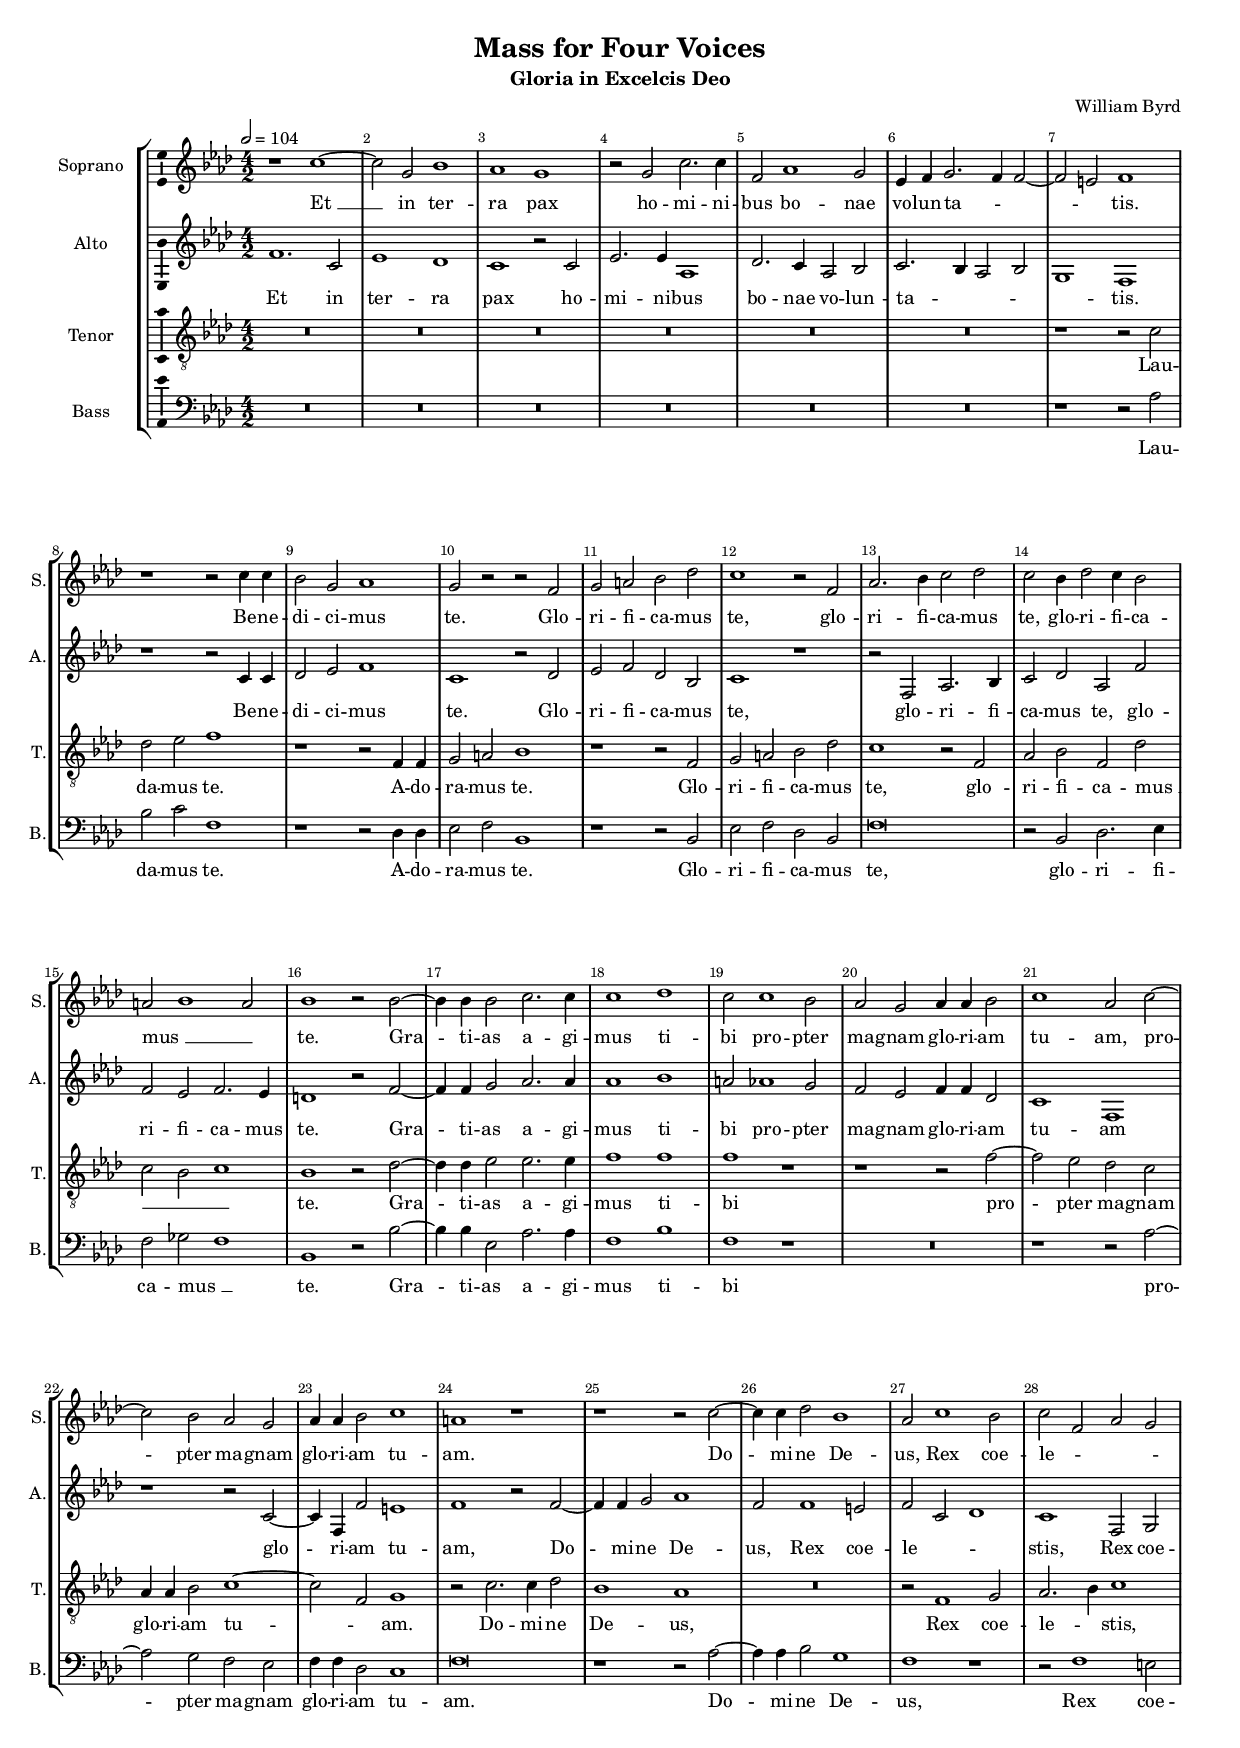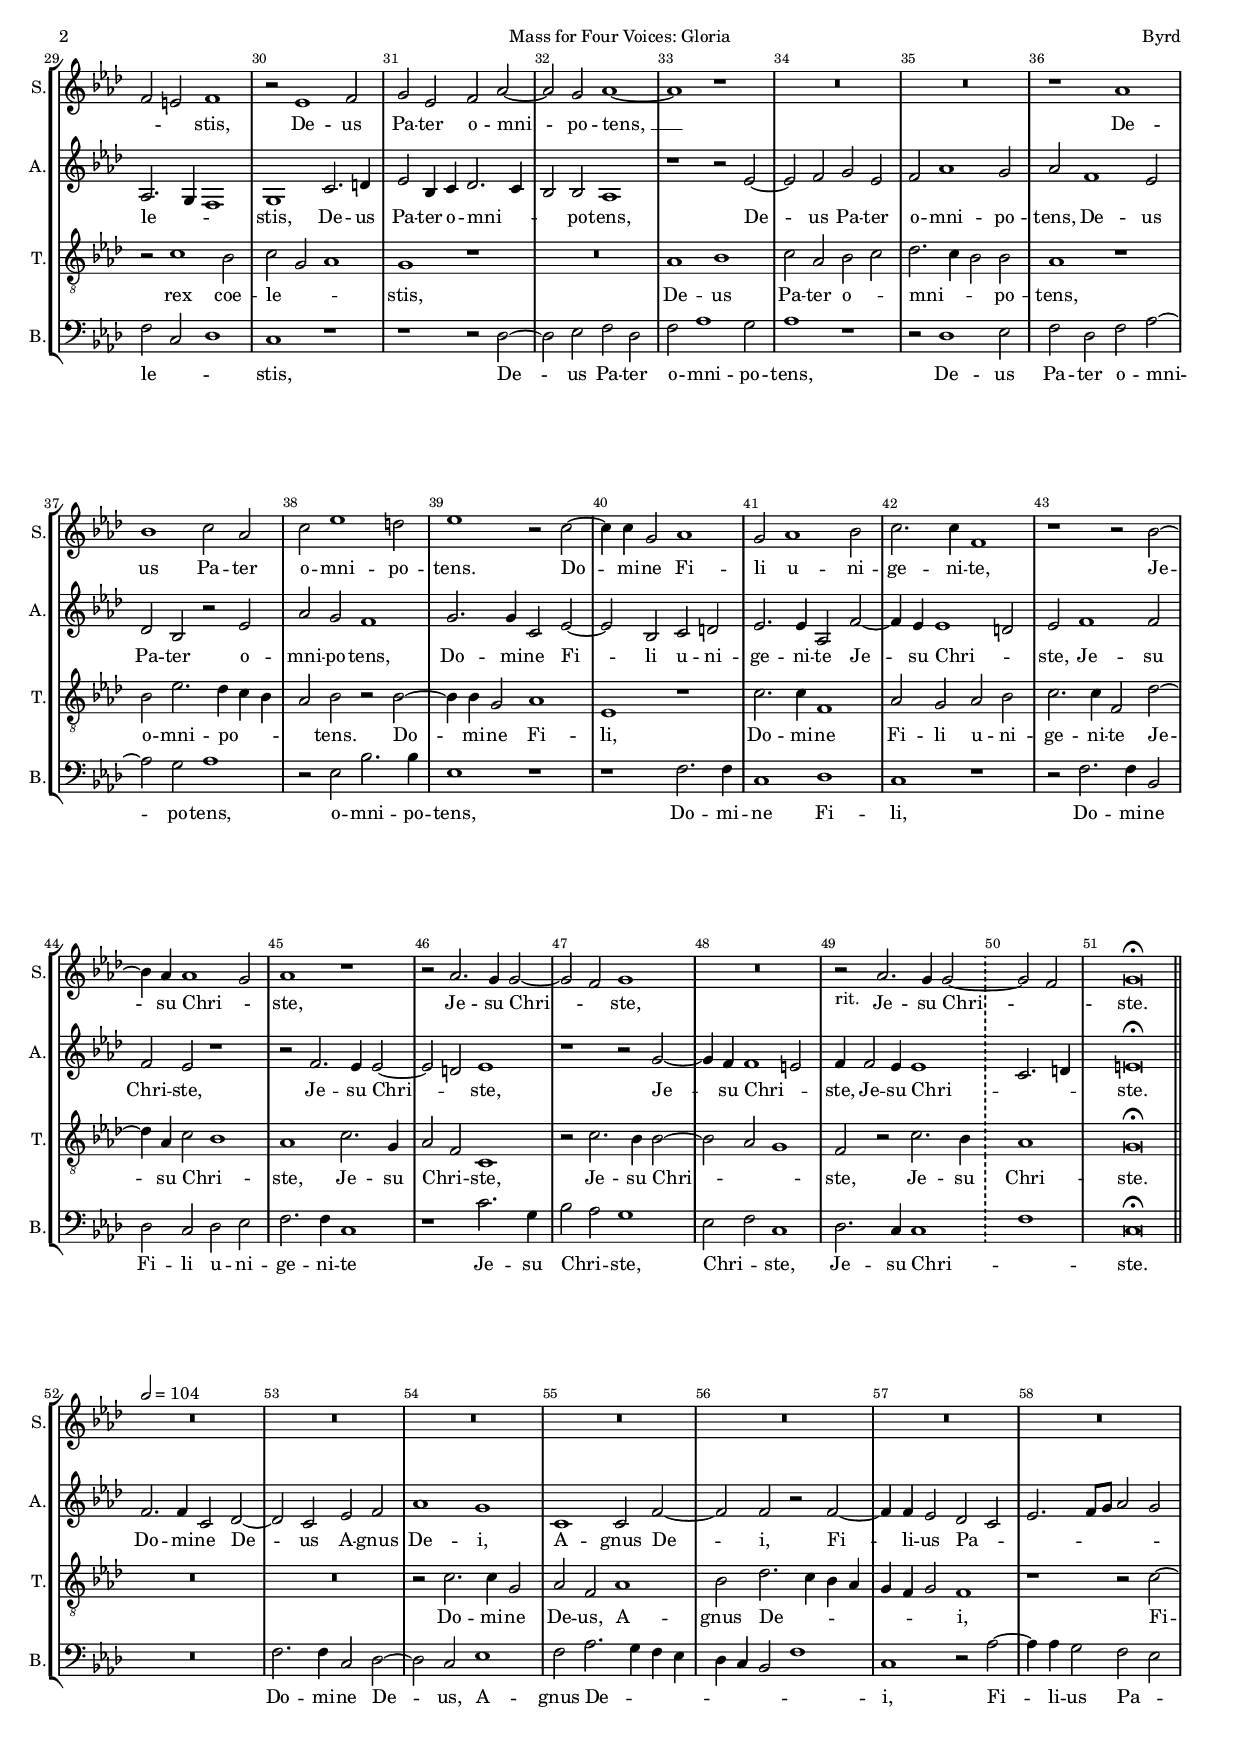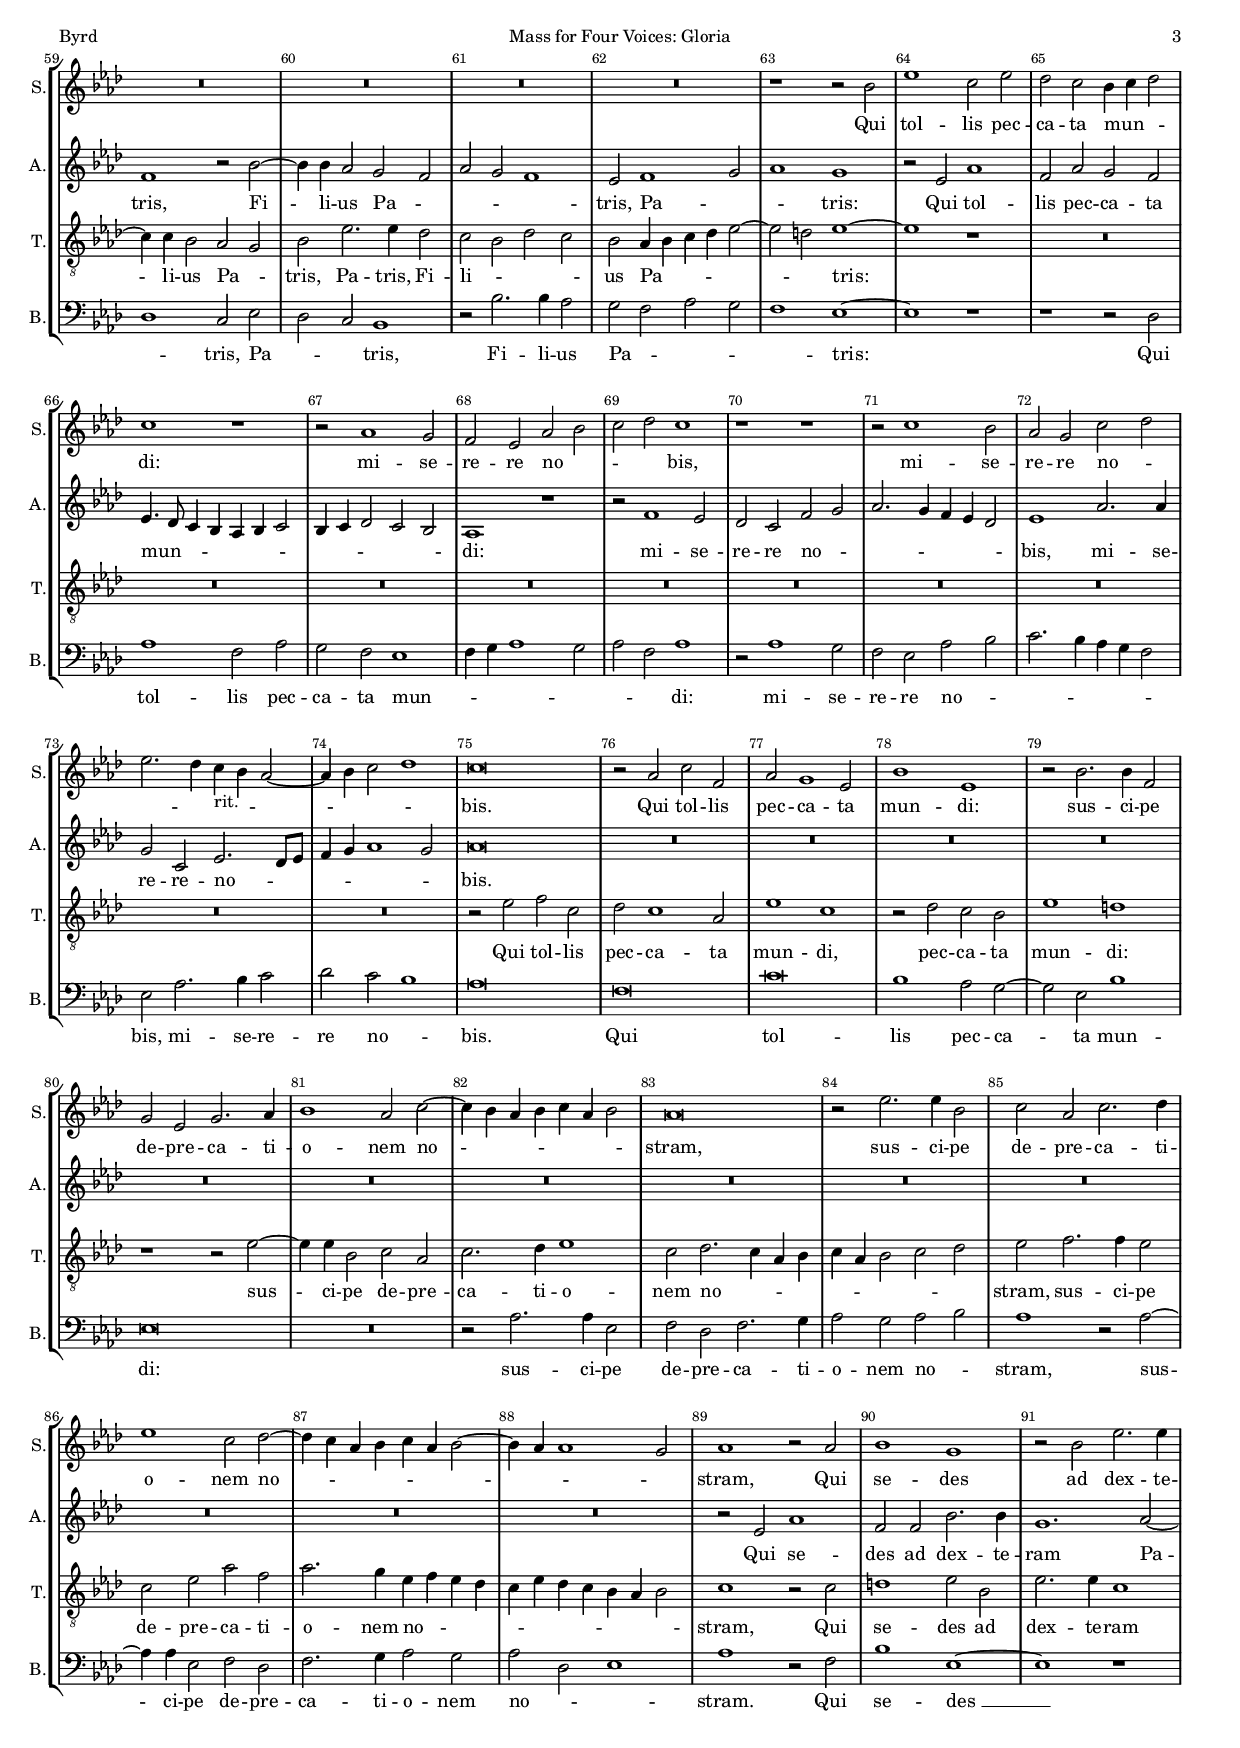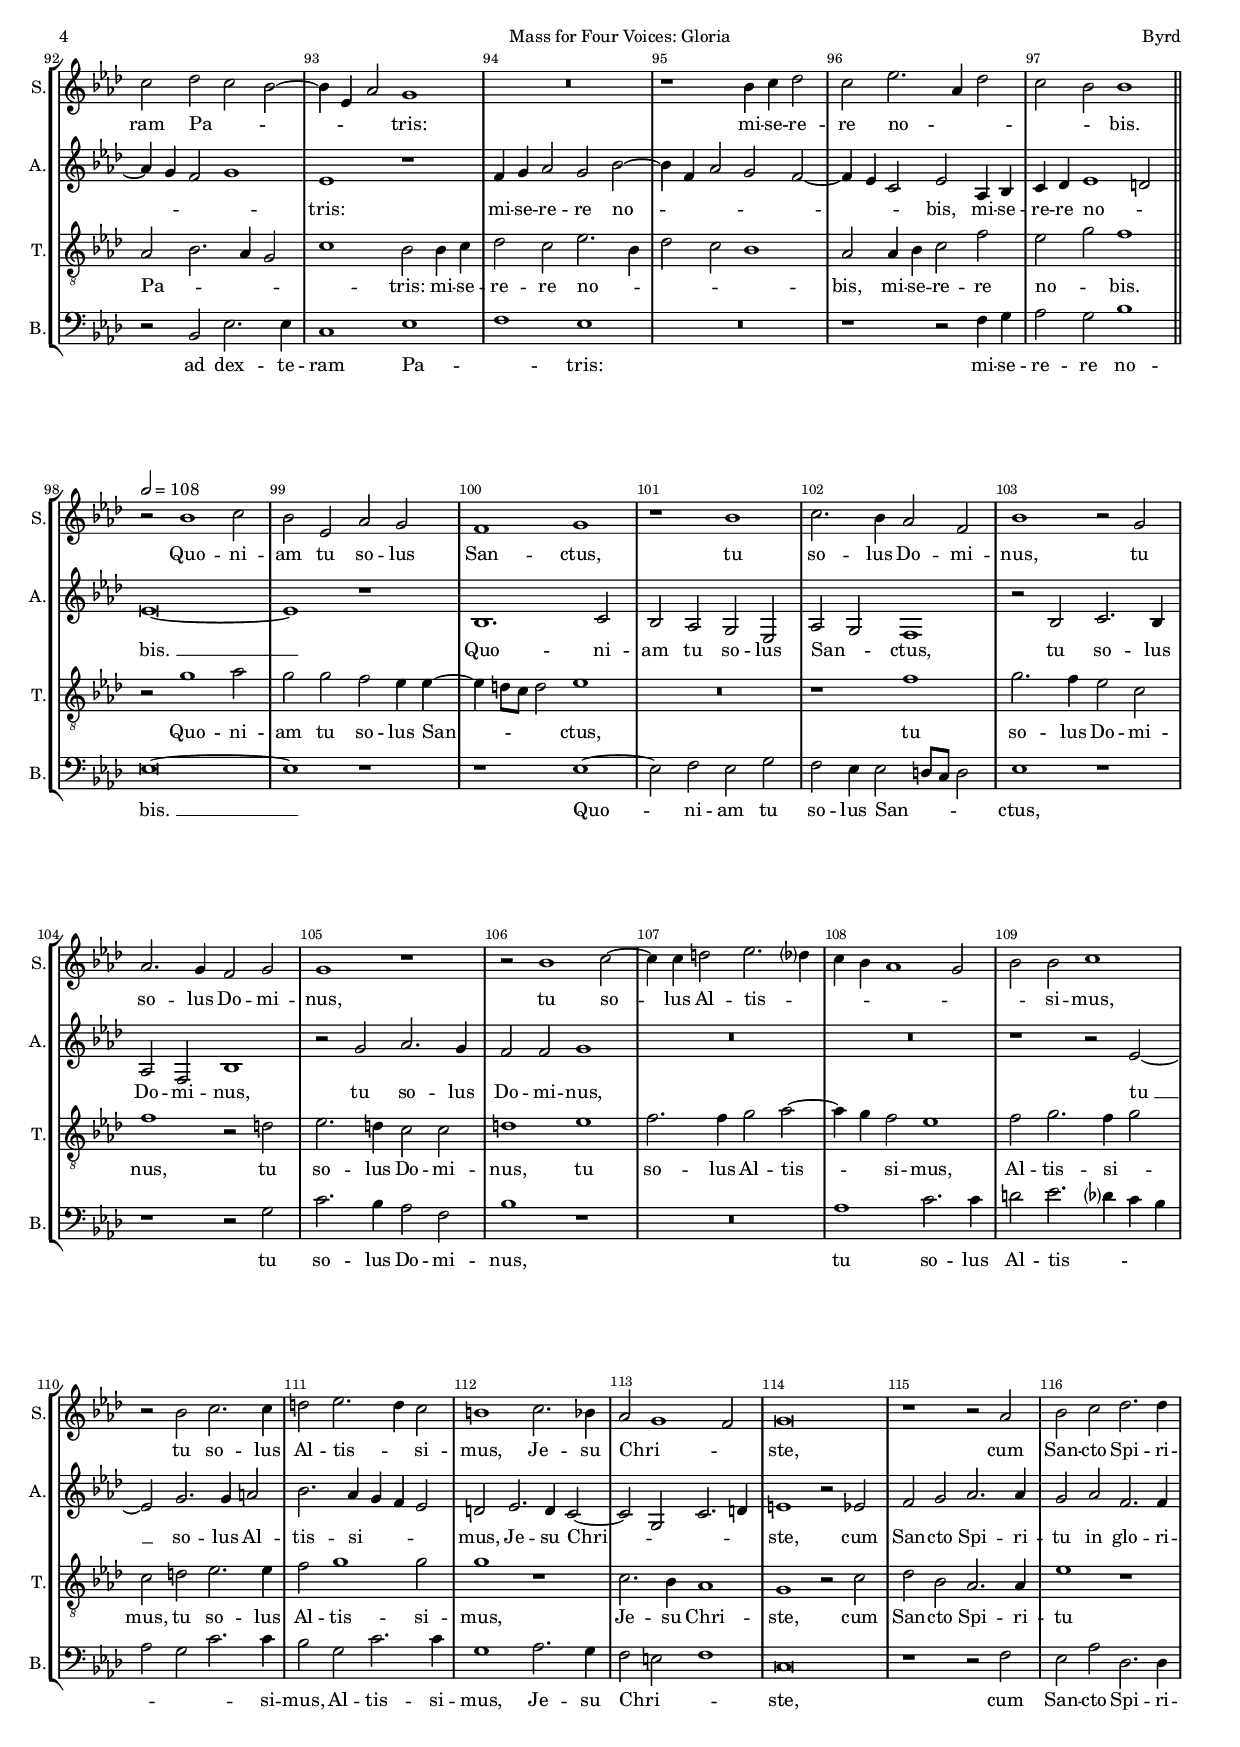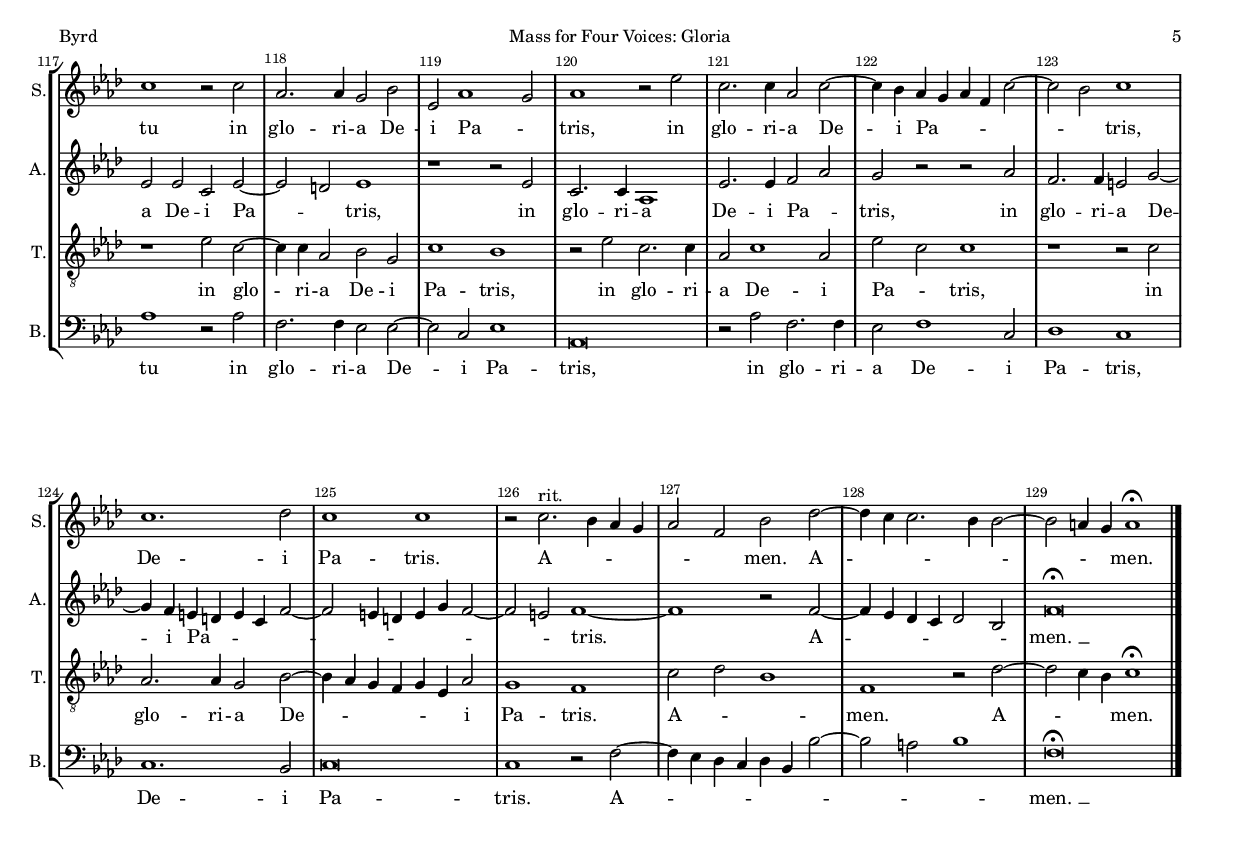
\version "2.18.2"
\language "english"
\include "articulate.ly"

#(set-global-staff-size 15)
\header {
  title = "Mass for Four Voices"
  composer = "William Byrd"
}

\layout {
  \context {
    \Score
    skipBars = ##t
    autoBeaming = ##f
  }
}

GloriaSopranoNotes =  \relative b' {
  \clef "treble" \key g \major \numericTimeSignature\time 4/2
  \tempo 2=104 r1  
  b1 ~ | % 38
  b2 fs2 a1 | % 39
  g1 fs1 | \barNumberCheck #4
  r2 fs2 b2. b4 | % 41
  e,2 g1 fs2 | % 42
  d4 e4 fs2. e4 e2 ~ | % 43
  e2 ds2 e1 | % 44
  r1 r2 b'4 b4 | % 45
  a2 fs2 g1 | % 46
  fs2 r2 r2 e2 | % 47
  fs2 gs2 a2 c2 | % 48
  b1 r2 e,2 | % 49
  g2. a4 b2 c2 | \barNumberCheck #14
  b2 a4 c2 b4 a2 | % 51
  gs2 \melisma a1 gs2 \melismaEnd | % 52
  a1 r2 a2 ~ | % 53
  a4 a4 a2 b2. b4 | % 54
  b1 c1 | % 55
  b2 b1 a2 | % 56
  g2 fs2 g4 g4 a2 | % 57
  b1 g2 b2 ~ | % 58
  b2 a2 g2 fs2 | % 59
  g4 g4 a2 b1 | \barNumberCheck #24
  gs1 r1 | % 61
  r1 r2 b2 ~ | % 62
  b4 b4 c2 a1 | % 63
  g2 b1 a2 | % 64
  b2 e,2 g2 fs2 | % 65
  e2 ds2 e1 | % 66
  r2 d1 e2 | % 67
  fs2 d2 e2 g2 ~ | % 68
  g2 fs2 g1 ~ | % 69
  g1 r1 | \barNumberCheck #34
  R1*4 | % 72
  r1 g1 | % 73
  a1 b2 g2 | % 74
  b2 d1 cs2 | % 75
  d1 r2 b2 ~ | % 76
  b4 b4 fs2 g1 | % 77
  fs2 g1 a2 | % 78
  b2. b4 e,1 | % 79
  r1 r2 a2 ~ | \barNumberCheck #44
  a4 g4 g1 \melisma fs2 \melismaEnd | % 81
  g1 r1 | % 82
  r2 g2. fs4 fs2 ~ | % 83
  fs2 \melisma e2 \melismaEnd fs1 | % 84
  R1*2 |
  r2 -"rit." g2. fs4 fs2 ~ \bar "!"
  \once \omit Staff.TimeSignature \time 2/2 fs2 e2 |
  \once \omit Staff.TimeSignature \time 4/2  fs\breve ^\fermata \bar "||" \break
  R1*12 | % 93
  R1*10 |
  r1 r2 a2 |
  d1 b2 d2 | \barNumberCheck #65
  c2 b2 a4 \melisma b4 c2 \melismaEnd |
  b1 r1 |
  r2 g1 fs2 |
  e2 d2 g2 \melisma a2 |
  b2 c2 \melismaEnd b1 | \barNumberCheck #70
  r1 r1 |
  r2 b1 a2 |
  g2 fs2 b2 c2 |
  d2. c4 b4 -"rit." a4 g2 ~ |
  g4 a4 b2 c1 |
  b\breve | \barNumberCheck #76
  r2 g2 b2 e,2 | % 111
  g2 fs1 d2 | % 112
  a'1 d,1 | % 113
  r2 a'2. a4 e2 | % 114
  fs2 d2 fs2. g4 | % 115
  a1 g2 b2 ~ | % 116
  b4 a4 g4 a4 b4 g4 a2 | % 117
  g\breve | % 118
  r2 d'2. d4 a2 | % 119
  b2 g2 b2. c4 | \barNumberCheck #86
  d1 b2 c2 ~ | % 121
  c4 b4 g4 a4 b4 g4 a2 ~ | % 122
  a4 g4 g1 fs2 |
  g1 r2 g2 | % 124
  a1 fs1 | % 125
  r2 a2 d2. d4 | % 126
  b2 c2 b2 a2 ~ | % 127
  a4 d,4 g2 fs1 | % 128
  R1*2 | % 129
  r1 a4 b4 c2 | \barNumberCheck #96
  b2 d2. g,4 c2 | % 131
  b2 a2 a1 \bar "||"
  \tempo 2=108 | % 132
  r2 a1 b2 | % 133
  a2 d,2 g2 fs2 | % 134
  e1 fs1 | % 135
  r1 a1 | % 136
  b2. a4 g2 e2 | % 137
  a1 r2 fs2 | % 138
  g2. fs4 e2 fs2 | % 139
  fs1 r1 | \barNumberCheck #106
  r2 a1 b2 ~ | % 141
  b4 b4 cs2 d2. c ?4 | % 142
  b4 a4 g1 fs2 | % 143
  a2 a2 b1 | % 144
  r2 a2 b2. b4 | % 145
  cs2 d2. \melisma cs4 \melismaEnd b2 | % 146
  as1 b2. a4 | % 147
  g2 \melisma fs1 e2 \melismaEnd | % 148
  fs\breve | % 149
  r1 r2 g2 | \barNumberCheck #116
  a2 b2 c2. c4 | % 151
  b1 r2 b2 | % 152
  g2. g4 fs2 a2 | % 153
  d,2 g1 \melisma fs2 \melismaEnd | % 154
  g1 r2 d'2 | % 155
  b2. b4 g2 b2 ~ | % 156
  b4 a4 g4 fs4 g4 e4 b'2 ~ | % 157
  b2 a2 b1 | % 158
  b1. c2 |
  b1 b1 |
  r2 b2. ^"rit." a4 g4 fs4 | \barNumberCheck #127
  g2 e2 a2 c2 ~ | % 161
  c4 b4 b2. a4 a2 ~ | % 162
  a2 gs4 fs4 gs1 \fermata \bar "|." \pageBreak
}

GloriaSopranoLyrics  =  \lyricmode {
  "Et " __ in ter -- ra pax ho -- mi -- ni
  -- bus bo -- nae vo -- lun -- ta -- _ _ _ "tis." Be
  -- ne -- di -- ci -- mus "te." Glo -- ri -- fi -- ca -- mus "te,"
  glo -- ri -- fi -- ca -- mus "te," glo -- ri -- fi -- ca -- "mus "
  __ "te." Gra -- ti -- as a -- gi -- mus ti -- bi pro -- pter ma --
  gnam glo -- ri -- am tu -- "am," pro -- pter ma -- gnam glo -- ri --
  am tu -- "am." Do -- mi -- ne De -- "us," Rex coe -- le -- _
  _ _ _ _ "stis," De -- us Pa -- ter o -- mni --
  po -- "tens, " __ De -- us Pa -- ter o -- mni -- po -- "tens." Do --
  mi -- ne Fi -- li u -- ni -- ge -- ni -- "te," Je -- su Chri --
  "ste," Je -- su Chri -- "ste," Je -- su Chri -- _ "ste." Qui tol --
  lis pec -- ca -- ta mun -- "di:" mi -- se -- re -- re no -- "bis,"
  mi -- se -- re -- re no -- _ _ _ _ _ _
  _ _ _ "bis." Qui tol -- lis pec -- ca -- ta mun --
  "di:" sus -- ci -- pe de -- pre -- ca -- ti -- o -- nem no -- _
  _ _ _ _ _ "stram," sus -- ci -- pe de --
  pre -- ca -- ti -- o -- nem no -- _ _ _ _ _
  _ _ _ _ "stram," Qui se -- des ad dex -- te --
  ram Pa -- _ _ _ _ "tris:" mi -- se -- re -- re
  no -- _ _ _ _ "bis." Quo -- ni -- am tu so --
  lus San -- "ctus," tu so -- lus Do -- mi -- "nus," tu so -- lus Do
  -- mi -- "nus," tu so -- lus Al -- tis -- _ _ _
  _ _ _ si -- "mus," tu so -- lus Al -- tis -- si --
  "mus," Je -- su Chri -- "ste," cum San -- cto Spi -- ri -- tu in glo
  -- ri -- a De -- i Pa -- "tris," in glo -- ri -- a De -- i Pa --
  _ _ _ _ _ "tris," De -- i Pa -- "tris." A
  -- _ _ _ _ _ "men." A -- _ _
  _ _ _ _ "men." 
}

GloriaAltoNotes =  \relative e' {
  \clef "treble" \key g \major \numericTimeSignature\time 4/2
  e1. b2 | % 38
  d1 c1 | % 39
  b1 r2 b2 | \barNumberCheck #4
  d2. d4 g,1 | % 41
  c2. b4 g2 a2 | % 42
  b2. a4 g2 a2 | % 43
  fs1 e1 | % 44
  r1 r2 b'4 b4 | % 45
  c2 d2 e1 | % 46
  b1 r2 c2 | % 47
  d2 e2 c2 a2 | % 48
  b1 r1 | % 49
  r2 e,2 g2. a4 | \barNumberCheck #14
  b2 c2 g2 e'2 | % 51
  e2 d2 e2. d4 | % 52
  cs1 r2 e2 ~ | % 53
  e4 e4 fs2 g2. g4 | % 54
  g1 a1 | % 55
  gs2 g1 fs2 | % 56
  e2 d2 e4 e4 c2 | % 57
  b1 e,1 | % 58
  r1 r2 b'2 ~ | % 59
  b4 e,4 e'2 ds1 | \barNumberCheck #24
  e1 r2 e2 ~ | % 61
  e4 e4 fs2 g1 | % 62
  e2 e1 ds2 | % 63
  e2 \melisma b2 c1 \melismaEnd | % 64
  b1 e,2 fs2 | % 65
  g2. \melisma fs4 e1 \melismaEnd | % 66
  fs1 b2. cs4 | % 67
  d2 a4 b4 c2. \melisma b4 | % 68
  a2 \melismaEnd a2 g1 | % 69
  r1 r2 d'2 ~ | \barNumberCheck #34
  d2 e2 fs2 d2 | % 71
  e2 g1 fs2 | % 72
  g2 e1 d2 | % 73
  c2 a2 r2 d2 | % 74
  g2 fs2 e1 | % 75
  fs2. fs4 b,2 d2 ~ | % 76
  d2 a2 b2 cs2 | % 77
  d2. d4 g,2 e'2 ~ | % 78
  e4 d4 d1 \melisma cs2 \melismaEnd | % 79
  d2 e1 e2 | \barNumberCheck #44
  e2 d2 r1 | % 81
  r2 e2. d4 d2 ~ | % 82
  d2 \melisma cs2 \melismaEnd d1 | % 83
  r1 r2 fs2 ~ | % 84
  fs4 e4 e1 \melisma ds2 \melismaEnd |
  e4 e2 d4 d1 \bar "!"
  \once \hide Staff.TimeSignature \time 2/2 b2. cs4 |
  \once \hide Staff.TimeSignature \time 4/2  ds\breve ^\fermata \bar "||"
  \tempo 2=104 e2. e4 b2 c2 ~ | % 88
  c2 b2 d2 e2 | % 89
  g1 fs1 | \barNumberCheck #55
  b,1 b2 e2 ~ | % 91
  e2 e2 r2 e2 ~ | % 92
  e4 e4 d2 c2 b2 | % 93
  d2. e8 [ fs8 ] g2 fs2 | % 94
  e1 r2 a2 ~ | % 95
  a4 a4 g2 fs2 e2 | % 96
  g2 fs2 e1 |
  d2 e1 \melisma fs2 | g1 \melismaEnd fs1 |
  r2 d2 g1 | % 99
  e2 g2 fs2 e2 | \barNumberCheck #66
  d4. c8 b4 a4 g4 a4 b2 | % 101
  a4 b4 c2 b2 a2 | % 102
  g1 r1 | % 103
  r2 e'1 d2 | % 104
  c2 b2 e2 fs2 | % 105
  g2. fs4 e4 d4 c2 | % 106
  d1 g2. g4 | % 107
  fs2 b,2 d2. c8 [ d8 ] |
  e4 fs4 g1 fs2 |
  g\breve | \barNumberCheck #76
  R1*4 | % 112
  R1*12 | % 118
  R1*10|
  r2 d2 g1 | % 124
  e2 e2 a2. a4 | % 125
  fs1. g2 ~ | % 126
  g4 fs4 e2 fs1 | % 127
  d1 r1 | % 128
  e4 fs4 g2 fs2 a2 ~ | % 129
  a4 e4 g2 fs2 e2 ~ | \barNumberCheck #96
  e4 d4 b2 d2 g,4 a4 | % 131
  b4 c4 d1 \melisma cs2 \melismaEnd \bar "||"
  d\breve ~ | % 133
  d1 r1 | % 134
  a1. b2 | % 135
  a2 g2 fs2 d2 | % 136
  g2 \melisma fs2 \melismaEnd e1 | % 137
  r2 a2 b2. a4 | % 138
  g2 e2 a1 | % 139
  r2 fs'2 g2. fs4 | \barNumberCheck #106
  e2 e2 fs1 | % 141
  R1*4 | % 143
  r1 r2 d2 ~ | % 144
  d2 fs2. fs4 gs2 | % 145
  a2. g4 \melisma fs4 e4 d2 \melismaEnd | % 146
  cs2 d2. cs4 b2 ~ | % 147
  b2 fs2 b2. cs4 | % 148
  ds1 r2 d2 | % 149
  e2 fs2 g2. g4 | \barNumberCheck #116
  fs2 g2 e2. e4 | % 151
  d2 d2 b2 d2 ~ | % 152
  d2 \melisma cs2 \melismaEnd d1 | % 153
  r1 r2 d2 | % 154
  b2. b4 g1 | % 155
  d'2. d4 e2 \melisma g2 \melismaEnd | % 156
  fs2 r2 r2 g2 | % 157
  e2. e4 ds2 fs2 ~ | % 158
  fs4 e4 ds4 cs4 ds4 b4 e2 ~ |
  e2 ds4 cs4 ds4 fs4 e2 ~ |
  e2 ds2 e1 ~ |
  e1 r2 e2 ~ | % 161
  e4 d4 c4 b4 c2 a2 | % 162
  e'\breve \fermata \bar "|."
}

GloriaAltoLyrics  =  \lyricmode {
  Et in ter -- ra pax
  ho -- mi -- ni -- bus bo -- nae vo -- lun -- ta -- _ _
  _ _ "tis." Be -- ne -- di -- ci -- mus "te." Glo -- ri --
  fi -- ca -- mus "te," glo -- ri -- fi -- ca -- mus "te," glo -- ri
  -- fi -- ca -- mus "te." Gra -- ti -- as a -- gi -- mus ti -- bi pro
  -- pter ma -- gnam glo -- ri -- am tu -- am glo -- ri -- am tu --
  "am," Do -- mi -- ne De -- "us," Rex coe -- le -- "stis," Rex coe --
  le -- "stis," De -- us Pa -- ter o -- mni -- po -- "tens," De -- us
  Pa -- ter o -- mni -- po -- "tens," De -- us Pa -- ter o -- mni --
  po -- "tens," Do -- mi -- ne Fi -- li u -- ni -- ge -- ni -- te Je
  -- su Chri -- "ste," Je -- su Chri -- "ste," Je -- su Chri -- "ste,"
  Je -- su Chri -- "ste," Je -- su Chri -- _ _ "ste." Do --
  mi -- ne De -- us A -- gnus De -- "i," A -- gnus De -- "i," Fi -- li
  -- us Pa -- _ _ _ _ _ "tris," Fi -- li --
  us Pa -- _ _ _ _ "tris," Pa -- "tris:" Qui tol
  -- lis pec -- ca -- ta mun -- _ _ _ _ _
  _ _ _ _ _ _ "di:" mi -- se -- re -- re
  no -- _ _ _ _ _ _ "bis," mi -- se --
  re -- re -- no -- _ _ _ _ _ "bis." Qui se
  -- des ad dex -- te -- ram Pa -- _ _ _ "tris:" mi --
  se -- re -- re no -- _ _ _ _ _ _
  "bis," mi -- se -- re -- re no -- "bis. " __ Quo -- ni -- am tu so
  -- lus San -- "ctus," tu so -- lus Do -- mi -- "nus," tu so -- lus
  Do -- mi -- "nus," "tu " __ so -- lus Al -- tis -- si -- "mus," Je
  -- su Chri -- _ _ _ "ste," cum San -- cto Spi -- ri
  -- tu in glo -- ri -- a De -- i Pa -- "tris," in glo -- ri -- a De
  -- i Pa -- "tris," in glo -- ri -- a De -- i Pa -- _ _
  _ _ _ _ _ _ _ _ "tris." A --
  _ _ _ _ _ "men. " __ 
}
GloriaTenorNotes =  \relative b {
  \transposition c \clef "treble_8" \key g \major
  \numericTimeSignature\time 4/2 
  R1*12 | % 43
  r1 r2 b2 | % 44
  c2 d2 e1 | % 45
  r1 r2 e,4 e4 | % 46
  fs2 gs2 a1 | % 47
  r1 r2 e2 | % 48
  fs2 gs2 a2 c2 | % 49
  b1 r2 e,2 | \barNumberCheck #14
  g2 a2 e2 c'2 \melisma | % 51
  b2 a2 b1 \melismaEnd | % 52
  a1 r2 c2 ~ | % 53
  c4 c4 d2 d2. d4 | % 54
  e1 e1 | % 55
  e1 r1 | % 56
  r1 r2 e2 ~ | % 57
  e2 d2 c2 b2 | % 58
  g4 g4 a2 b1 ~ | % 59
  b2 \melisma e,2 \melismaEnd fs1 | \barNumberCheck #24
  r2 b2. b4 c2 | % 61
  a1 g1 | % 62
  R1*2 | % 63
  r2 e1 fs2 | % 64
  g2. \melisma a4 \melismaEnd b1 | % 65
  r2 b1 a2 | % 66
  b2 \melisma fs2 g1 \melismaEnd | % 67
  fs1 r1 | % 68
  R1*2 | % 69
  g1 a1 | \barNumberCheck #34
  b2 g2 a2 \melisma b2 \melismaEnd | % 71
  c2. \melisma b4 a2 \melismaEnd a2 | % 72
  g1 r1 | % 73
  a2 d2. c4 \melisma b4 a4 | % 74
  g2 \melismaEnd a2 r2 a2 ~ | % 75
  a4 a4 fs2 g1 | % 76
  d1 r1 | % 77
  b'2. b4 e,1 | % 78
  g2 fs2 g2 a2 | % 79
  b2. b4 e,2 c'2 ~ | \barNumberCheck #44
  c4 g4 b2 \melisma a1 \melismaEnd | % 81
  g1 b2. fs4 | % 82
  g2 \melisma e2 \melismaEnd b1 | % 83
  r2 b'2. a4 a2 ~ | % 84
  a2 \melisma g2 fs1 \melismaEnd |
  e2 r2 b'2. a4 \bar "!" 
  \once \hide Staff.TimeSignature \time 2/2 g1 |
  \once \hide Staff.TimeSignature \time 4/2  fs\breve ^\fermata  \bar "||"
  R1*4 | % 89
  r2 b2. b4 fs2 | \barNumberCheck #55
  g2 e2 g1 | % 91
  a2 c2. b4 a4 g4 | % 92
  fs4 e4 fs2 e1 | % 93
  r1 r2 b'2 ~ | % 94
  b4 b4 a2 g2 \melisma fs2 \melismaEnd | % 95
  a2 d2. d4 c2 | % 96
  b2 a2 c2 b2 |
  a2 g4 a4 b4 c4 d2 ~ d2 cs2 d1 ~ | d1 r1 | % 99
  R1*4 | % 101
  R1*12 | % 107
  R1*2 |
  R1*2 |
  r2 d2 e2 b2 | \barNumberCheck #76
  c2 b1 g2 | % 111
  d'1 b1 | % 112
  r2 c2 b2 a2 | % 113
  d1 cs1 | % 114
  r1 r2 d2 ~ | % 115
  d4 d4 a2 b2 g2 | % 116
  b2. c4 d1 | % 117
  b2 c2. b4 g4 a4 | % 118
  b4 g4 a2 b2 c2 | % 119
  d2 e2. e4 d2 | \barNumberCheck #86
  b2 d2 g2 e2 | % 121
  g2. fs4 d4 e4 d4 c4 | % 122
  b4 d4 c4 b4 a4 g4 a2 |
  b1 r2 b2 | % 124
  cs1 d2 a2 | % 125
  d2. d4 b1 | % 126
  g2 a2. g4 fs2 | % 127
  b1 a2 a4 b4 | % 128
  c2 b2 d2. a4 | % 129
  c2 b2 a1 | \barNumberCheck #96
  g2 g4 a4 b2 e2 | % 131
  d2 \melisma fs2 \melismaEnd e1 \bar "||"
  r2 fs1 g2 | % 133
  fs2 fs2 e2 d4 d4 ~ | % 134
  d4 \melisma cs8 [ b8 ] cs2 \melismaEnd d1 | % 135
  R1*2 | % 136
  r1 e1 | % 137
  fs2. e4 d2 b2 | % 138
  e1 r2 cs2 | % 139
  d2. cs4 b2 b2 | \barNumberCheck #106
  cs1 d1 | % 141
  e2. e4 fs2 g2 ~ | % 142
  g4 \melisma fs4 \melismaEnd e2 d1 | % 143
  e2 fs2. e4 \melisma fs2 \melismaEnd | % 144
  b,2 cs2 d2. d4 | % 145
  e2 fs1 fs2 | % 146
  fs1 r1 | % 147
  b,2. a4 g1 | % 148
  fs1 r2 b2 | % 149
  c2 a2 g2. g4 | \barNumberCheck #116
  d'1 r1 | % 151
  r1 d2 b2 ~ | % 152
  b4 b4 g2 a2 fs2 | % 153
  b1 a1 | % 154
  r2 d2 b2. b4 | % 155
  g2 b1 g2 | % 156
  d'2 \melisma b2 \melismaEnd b1 | % 157
  r1 r2 b2 | % 158
  g2. g4 fs2 a2 ~ |
  a4 g4 fs4 e4 fs4 d4 g2 |
  fs1 e1 |
  b'2 \melisma c2 a1 \melismaEnd | % 161
  e1 r2 c'2 ~ | % 162
  c2 \melisma b4 a4 \melismaEnd b1 \fermata \bar "|."
}
GloriaTenorLyrics  =  \lyricmode {
  Lau -- da -- mus "te." A -- do -- ra --
  mus "te." Glo -- ri -- fi -- ca -- mus "te," glo -- ri -- fi -- ca
  -- "mus " __ "te." Gra -- ti -- as a -- gi -- mus ti -- bi pro --
  pter ma -- gnam glo -- ri -- am tu -- "am." Do -- mi -- ne De --
  "us," Rex coe -- le -- "stis," rex coe -- le -- "stis," De -- us Pa
  -- ter o -- mni -- po -- "tens," o -- mni -- po -- "tens." Do -- mi
  -- ne Fi -- "li," Do -- mi -- ne Fi -- li u -- ni -- ge -- ni -- te
  Je -- su Chri -- "ste," Je -- su Chri -- "ste," Je -- su Chri --
  "ste," Je -- su Chri -- "ste." Do -- mi -- ne De -- "us," A -- gnus
  De -- _ _ _ _ _ _ "i," Fi -- li -- us
  Pa -- "tris," Pa -- "tris," Fi -- li -- _ _ _ us Pa
  -- _ _ _ _ _ "tris:" Qui tol -- lis pec --
  ca -- ta mun -- "di," pec -- ca -- ta mun -- "di:" sus -- ci -- pe
  de -- pre -- ca -- ti -- o -- nem no -- _ _ _ _
  _ _ _ _ "stram," sus -- ci -- pe de -- pre -- ca
  -- ti -- o -- nem no -- _ _ _ _ _ _
  _ _ _ _ "stram," Qui se -- des ad dex -- te --
  ram Pa -- _ _ _ _ "tris:" mi -- se -- re -- re
  no -- _ _ _ _ "bis," mi -- se -- re -- re no --
  "bis." Quo -- ni -- am tu so -- lus San -- "ctus," tu so -- lus Do
  -- mi -- "nus," tu so -- lus Do -- mi -- "nus," tu so -- lus Al --
  tis -- si -- "mus," Al -- tis -- si -- "mus," tu so -- lus Al -- tis
  -- si -- "mus," Je -- su Chri -- "ste," cum San -- cto Spi -- ri --
  tu in glo -- ri -- a De -- i Pa -- "tris," in glo -- ri -- a De -- i
  Pa -- "tris," in glo -- ri -- a De -- _ _ _ _
  _ i Pa -- "tris." A -- "men." A -- "men." 
}
GloriaBassNotes =  \relative e {
  \clef "bass" \key g \major \numericTimeSignature\time 4/2
  R1*12 | % 43
  r1 r2 g2 | % 44
  a2 b2 e,1 | % 45
  r1 r2 c4 c4 | % 46
  d2 e2 a,1 | % 47
  r1 r2 a2 | % 48
  d2 e2 c2 a2 | % 49
  e'\breve | \barNumberCheck #14
  r2 a,2 c2. d4 | % 51
  e2 f2 \melisma e1 \melismaEnd | % 52
  a,1 r2 a'2 ~ | % 53
  a4 a4 d,2 g2. g4 | % 54
  e1 a1 | % 55
  e1 r1 | % 56
  R1*2 | % 57
  r1 r2 g2 ~ | % 58
  g2 fs2 e2 d2 | % 59
  e4 e4 c2 b1 | \barNumberCheck #24
  e\breve | % 61
  r1 r2 g2 ~ | % 62
  g4 g4 a2 fs1 | % 63
  e1 r1 | % 64
  r2 e1 ds2 | % 65
  e2 \melisma b2 c1 \melismaEnd | % 66
  b1 r1 | % 67
  r1 r2 c2 ~ | % 68
  c2 d2 e2 c2 | % 69
  e2 g1 fs2 | \barNumberCheck #34
  g1 r1 | % 71
  r2 c,1 d2 | % 72
  e2 c2 e2 g2 ~ | % 73
  g2 fs2 g1 | % 74
  r2 d2 a'2. a4 | % 75
  d,1 r1 | % 76
  r1 e2. e4 | % 77
  b1 c1 | % 78
  b1 r1 | % 79
  r2 e2. e4 a,2 | \barNumberCheck #44
  c2 b2 c2 d2 | % 81
  e2. e4 b1 | % 82
  r1 b'2. fs4 | % 83
  a2 \melisma g2 \melismaEnd fs1 | % 84
  d2 \melisma e2 \melismaEnd b1 |
  c2. b4 b1 \bar "!"
  \once \hide Staff.TimeSignature \time 2/2  e1 |
  \once \hide Staff.TimeSignature \time 4/2  b\breve ^\fermata \bar "||"
  R1*2 | % 88
  e2. e4 b2 c2 ~ | % 89
  c2 b2 d1 | \barNumberCheck #55
  e2 g2. fs4 e4 d4 | % 91
  c4 b4 a2 e'1 | % 92
  b1 r2 g'2 ~ | % 93
  g4 g4 fs2 e2 \melisma d2 | % 94
  c1 \melismaEnd b2 d2 \melisma | % 95
  c2 b2 \melismaEnd a1 | % 96
  r2 a'2. a4 g2 |
  fs2 e2 g2 fs2 | 
  e1 d1 ~ |
  d1 r1 | % 99
  r1 r2 c2 |
  g'1 e2 g2 |  \barNumberCheck #67
  fs2 e2 d1 | % 102
  e4 fs4 g1 fs2 | % 103
  g2 e2 g1 | % 104
  r2 g1 fs2 | % 105
  e2 d2 g2 a2 | % 106
  b2. a4 g4 fs4 e2 | % 107
  d2 g2. a4 b2 |
  c2 b2 \melisma a1 \melismaEnd |
  g\breve | \barNumberCheck #76
  e\breve | % 111
  b'\breve | % 112
  a1 g2 fs2 ~ | % 113
  fs2 d2 a'1 | % 114
  d,\breve | % 115
  R1*2 | % 116
  r2 g2. g4 d2 | % 117
  e2 c2 e2. fs4 | % 118
  g2 fs2 g2 \melisma a2 \melismaEnd | % 119
  g1 r2 g2 ~ | \barNumberCheck #86
  g4 g4 d2 e2 c2 | % 121
  e2. fs4 g2 fs2 | % 122
  g2 \melisma c,2 d1 \melismaEnd |
  g1 r2 e2 | % 124
  a1 d,1 ~ | % 125
  d1 r1 | % 126
  r2 a2 d2. d4 | % 127
  b1 d1 \melisma | % 128
  e1 \melismaEnd d1 | % 129
  R1*2 | \barNumberCheck #96
  r1 r2 e4 fs4 | % 131
  g2 fs2 a1 \bar "||"
  d,\breve ~ | % 133
  d1 r1 | % 134
  r1 d1 ~ | % 135
  d2 e2 d2 fs2 | % 136
  e2 d4 d2 \melisma cs8 [ b8 ] cs2 \melismaEnd | % 137
  d1 r1 | % 138
  r1 r2 fs2 | % 139
  b2. a4 g2 e2 | \barNumberCheck #106
  a1 r1 | % 141
  R1*2 | % 142
  g1 b2. b4 | % 143
  cs2 d2. c ?4 b4 a4 | % 144
  g2 fs2 b2. b4 | % 145
  a2 fs2 b2. b4 | % 146
  fs1 g2. fs4 | % 147
  e2 \melisma ds2 e1 \melismaEnd | % 148
  b\breve | % 149
  r1 r2 e2 | \barNumberCheck #116
  d2 g2 c,2. c4 | % 151
  g'1 r2 g2 | % 152
  e2. e4 d2 d2 ~ | % 153
  d2 b2 d1 | % 154
  g,\breve | % 155
  r2 g'2 e2. e4 | % 156
  d2 e1 b2 | % 157
  c1 b1 | % 158
  b1. a2 |
  b\breve |
  b1 r2 e2 ~ |
  e4 d4 c4 b4 c4 a4 a'2 ~ | % 161
  a2 gs2 a1 | % 162
  e\breve \fermata \bar "|."
}
GloriaBassLyrics  =  \lyricmode {
  Lau -- da -- mus "te." A -- do -- ra -- mus "te." Glo
  -- ri -- fi -- ca -- mus "te," glo -- ri -- fi -- ca -- "mus " __
  "te." Gra -- ti -- as a -- gi -- mus ti -- bi pro -- pter ma -- gnam
  glo -- ri -- am tu -- "am." Do -- mi -- ne De -- "us," Rex coe -- le
  -- "stis," De -- us Pa -- ter o -- mni -- po -- "tens," De -- us Pa
  -- ter o -- mni -- po -- "tens," o -- mni -- po -- "tens," Do -- mi
  -- ne Fi -- "li," Do -- mi -- ne Fi -- li u -- ni -- ge -- ni -- te
  Je -- su Chri -- "ste," Chri -- "ste," Je -- su Chri -- _ "ste." Do --
  mi -- ne De -- "us," A -- gnus De -- _ _ _ _
  _ _ _ "i," Fi -- li -- us Pa -- "tris," Pa -- "tris,"
  Fi -- li -- us Pa -- _ _ _ _ "tris:" Qui tol --
  lis pec -- ca -- ta mun -- _ _ _ _ _ _
  "di:" mi -- se -- re -- re no -- _ _ _ _ _
  _ "bis," mi -- se -- re -- re no -- "bis." Qui tol -- lis pec
  -- ca -- ta mun -- "di:" sus -- ci -- pe de -- pre -- ca -- ti -- o
  -- nem no -- "stram," sus -- ci -- pe de -- pre -- ca -- ti -- o --
  nem no -- "stram." Qui se -- "des " __ ad dex -- te -- ram Pa --
  "tris:" mi -- se -- re -- re no -- "bis. " __ Quo -- ni -- am tu so
  -- lus San -- "ctus," tu so -- lus Do -- mi -- "nus," tu so -- lus
  Al -- tis -- _ _ _ _ _ _ si -- "mus,"
  Al -- tis -- si -- "mus," Je -- su Chri -- "ste," cum San -- cto Spi
  -- ri -- tu in glo -- ri -- a De -- i Pa -- "tris," in glo -- ri --
  a De -- i Pa -- "tris," De -- i Pa -- "tris." A -- _ _
  _ _ _ _ _ _ "men. " __ 
}

\bookpart {
  \header { 
    title="Mass for Four Voices"
    subtitle="Gloria in Excelcis Deo"
  }
  \paper {
    evenHeaderMarkup=\markup  \fill-line { 
	  \on-the-fly #not-first-page \fromproperty #'page:page-number-string 
	  \on-the-fly #not-part-first-page "Mass for Four Voices: Gloria"
	  \on-the-fly #not-first-page "Byrd" }
    oddHeaderMarkup= \markup  \fill-line { 
	  \on-the-fly #not-first-page "Byrd"
	  \on-the-fly #not-part-first-page "Mass for Four Voices: Gloria"
	  \on-the-fly #not-first-page \fromproperty #'page:page-number-string }
  }
  \score {
    \transpose c df
    <<
      \new StaffGroup <<
        \new Staff <<
          \set Staff.instrumentName = "Soprano"
          \set Staff.shortInstrumentName = "S."
          \context Staff <<
            \context Voice = "GloriaSoprano" { \GloriaSopranoNotes }
            \new Lyrics \lyricsto "GloriaSoprano" \GloriaSopranoLyrics
          >>
        >>
        \new Staff <<
          \set Staff.instrumentName = "Alto"
          \set Staff.shortInstrumentName = "A."
          \context Staff <<
            \context Voice = "GloriaAlto" { \GloriaAltoNotes }
            \new Lyrics \lyricsto "GloriaAlto" \GloriaAltoLyrics
          >>
        >>
        \new Staff <<
          \set Staff.instrumentName = "Tenor"
          \set Staff.shortInstrumentName = "T."
          \context Staff <<
            \context Voice = "GloriaTenor" { \GloriaTenorNotes }
            \new Lyrics \lyricsto "GloriaTenor" \GloriaTenorLyrics
          >>
        >>
        \new Staff <<
          \set Staff.instrumentName = "Bass"
          \set Staff.shortInstrumentName = "B."
          \set Staff.midiInstrument = #"trumpet"
          \context Staff <<
            \context Voice = "GloriaBass" { \GloriaBassNotes }
            \new Lyrics \lyricsto "GloriaBass" \GloriaBassLyrics
          >>
        >>

      >>

    >>
    \layout {ragged-right = ##f
             % system-count = #7
             \override Score.BarNumber.break-visibility = ##(#f #t #t)
             \context {\Staff 
                       \consists Ambitus_engraver 
             }
    }
    \midi {
      
    }
  }
}
